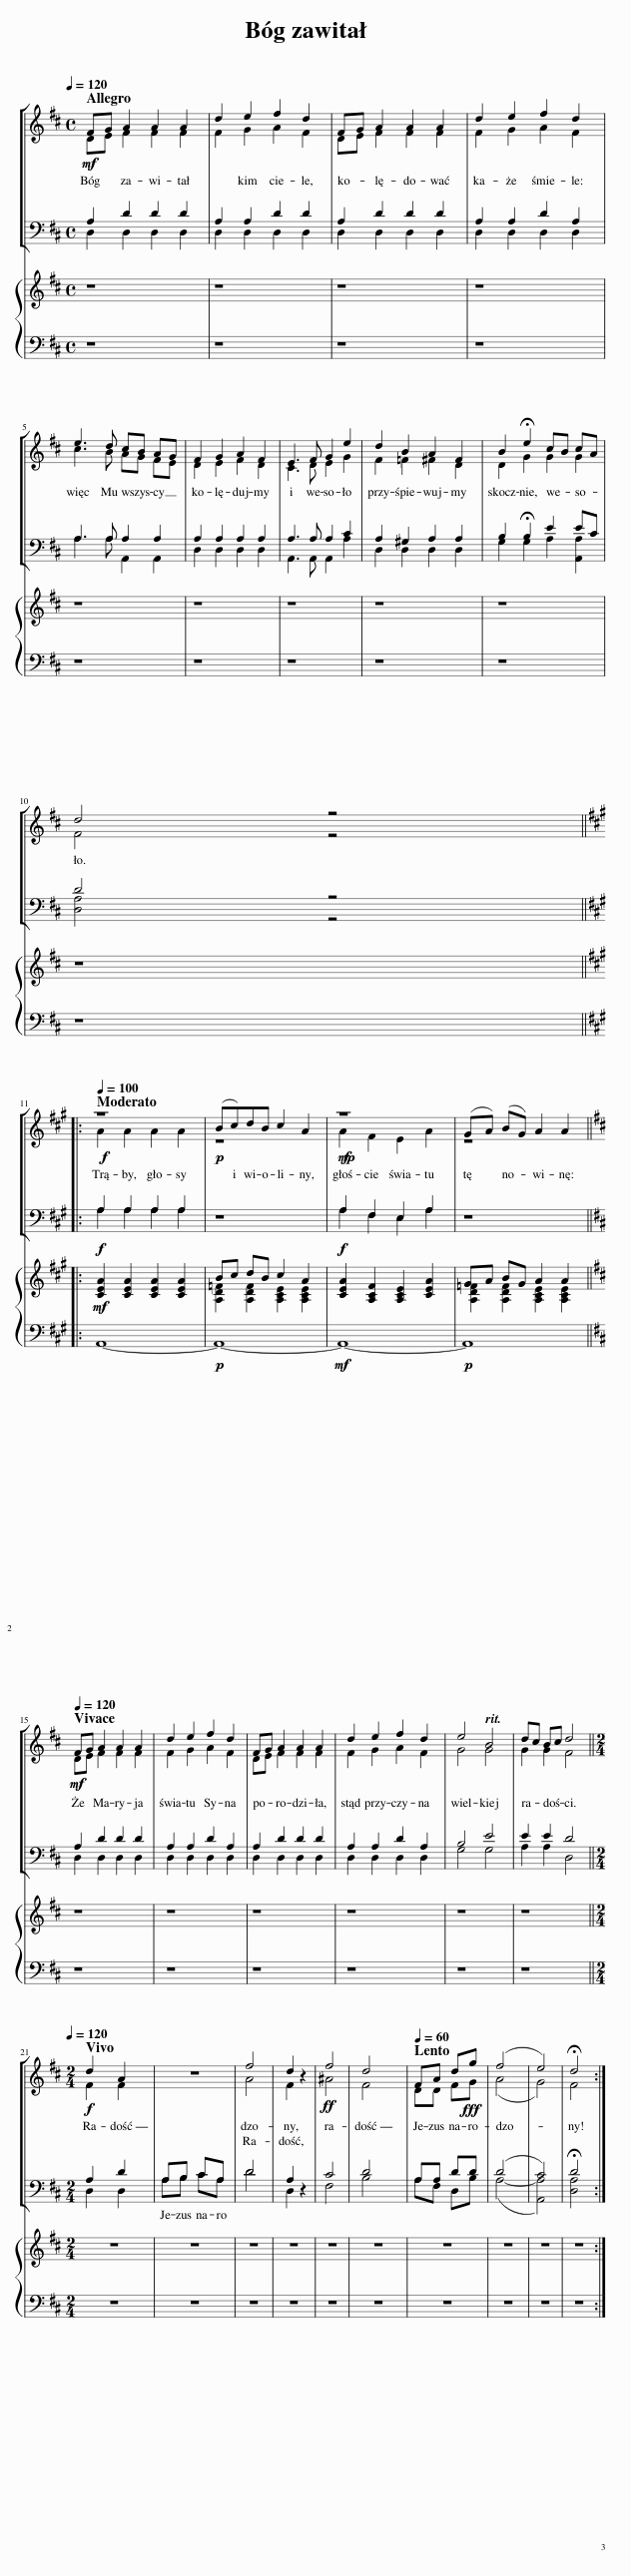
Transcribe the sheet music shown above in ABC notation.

X:1
%%score [ ( 1 2 ) ( 3 4 ) ] { ( 5 6 ) 7 }
L:1/8
Q:1/4=120
M:4/4
I:linebreak $
K:D
V:1 treble
V:2 treble
V:3 bass
V:4 bass
V:5 treble
V:6 treble
V:7 bass
V:1
!mf! FG A2 A2 A2 | d2 e2 f2 d2 | FG A2 A2 A2 | d2 e2 f2 d2 |$ e3 d cB AG | %5
 F2 G2 A2 F2 | E3 F G2 e2 | d2 B2 A2 F2 | B2 !fermata!e2 cB cA |$ d4 z4 |:$ %10
[K:A]!f![Q:1/4=100] z8 |!p! (Bc)dB c2 A2 |!f!!mp! z8 | (GA) (BG) A2 A2 ||$[K:D]!mf![Q:1/4=120] FG A2 A2 A2 | %15
 d2 e2 f2 d2 | FG A2 A2 A2 | d2 e2 f2 d2 | e4 B4 | dc Bc d4 ||$ %20
[M:2/4]!f![Q:1/4=120] d2 A2 | z4 | f4 | d2 z2 |!ff! f4 | %25
 d4 |[Q:1/4=60] FA d!fff!g | (f4 | e4) | !fermata!d4 :| %30
V:2
 DE F2 F2 F2 | F2 G2 A2 F2 | DE F2 F2 F2 | F2 G2 A2 F2 |$ c3 B AG FE | %5
 D2 E2 F2 D2 | C3 D E2 G2 | F2 =F2 ^F2 D2 | D2 G2 G2 G2 |$ F4 z4 |:$ %10
[K:A] A2 A2 A2 A2 | z8 | A2 F2 E2 A2 | z8 ||$[K:D] DE F2 F2 F2 | %15
 F2 G2 A2 F2 | DE F2 F2 F2 | F2 G2 A2 F2 | G4 G4 | G2 G2 F4 ||$ %20
[M:2/4] F2 F2 | x4 | A4 | F2 x2 | ^A4 | %25
 F4 | DD FG | (A4 | G4) | F4 :| %30
V:3
 A,2 D2 D2 D2 | A,2 A,2 D2 D2 | A,2 D2 D2 D2 | A,2 A,2 D2 A,2 |$ A,3 A, A,2 A,2 | %5
 A,2 A,2 A,2 A,2 | A,3 A, A,2 C2 | A,2 ^G,2 A,2 A,2 | B,2 B,2 E2 EC |$ D4 z4 |:$ %10
[K:A]!f! A,2 A,2 A,2 A,2 | z8 |!f! A,2 F,2 E,2 A,2 | z8 ||$[K:D] A,2 D2 D2 D2 | %15
 A,2 A,2 D2 A,2 | A,2 D2 D2 D2 | A,2 A,2 D2 A,2 | B,4 E4 | E2 E2 D4 ||$ %20
[M:2/4] A,2 D2 | A,B, CA, | D4 | A,2 z2 | C4 | %25
 D4 | A,A, DD | (D4 | C4) | D4 :| %30
V:4
 D,2 D,2 D,2 D,2 | D,2 D,2 D,2 D,2 | D,2 D,2 D,2 D,2 | D,2 D,2 D,2 D,2 |$ A,3 A, A,,2 A,,2 | %5
 D,2 D,2 D,2 D,2 | A,,3 A,, A,,2 A,2 | D,2 D,2 D,2 D,2 | G,2 !fermata!G,2 A,2 [A,,A,]2 |$ [D,A,]4 z4 |:$ %10
[K:A] A,2 A,2 A,2 A,2 | x8 | A,2 F,2 E,2 A,2 | x8 ||$[K:D] D,2 D,2 D,2 D,2 | %15
 D,2 D,2 D,2 D,2 | D,2 D,2 D,2 D,2 | D,2 D,2 D,2 D,2 | G,4 G,4 | A,2 A,2 D,4 ||$ %20
[M:2/4] D,2 D,2 | A,B, CA, | D4 | D,2 x2 | F,4 | %25
 B,4 | A,F, D,B, | (A,4- | [A,,A,]4) | !fermata![D,A,]4 :| %30
V:5
 z8 | z8 | z8 | z8 |$ z8 | %5
 z8 | z8 | z8 | z8 |$ z8 |:$ %10
[K:A]!mf! [CEA]2 [CEA]2 [CEA]2 [CEA]2 | Bc dB c2 A2 | [CEA]2 [A,CF]2 [A,CE]2 [CEA]2 | GA BG A2 A2 ||$[K:D] z8 | %15
 z8 | z8 | z8 | z8 | z8 ||$ %20
[M:2/4] z4 | z4 | z4 | z4 | z4 | %25
 z4 | z4 | z4 | z4 | z4 :| %30
V:6
 x8 | x8 | x8 | x8 |$ x8 | %5
 x8 | x8 | x8 | x8 |$ x8 |:$ %10
[K:A] x8 | [A,D=F]2 [A,DF]2 [A,CE]2 [A,CE]2 | x8 | [A,D=F]2 [A,DF]2 [A,CE]2 [A,CE]2 ||$[K:D] x8 | %15
 x8 | x8 | x8 | x8 | x8 ||$ %20
[M:2/4] x4 | x4 | x4 | x4 | x4 | %25
 x4 | x4 | x4 | x4 | x4 :| %30
V:7
 z8 | z8 | z8 | z8 |$ z8 | %5
 z8 | z8 | z8 | z8 |$ z8 |:$ %10
[K:A] A,,8- |!p! A,,8- |!mf! A,,8- |!p! A,,8 ||$[K:D] z8 | %15
 z8 | z8 | z8 | z8 | z8 ||$ %20
[M:2/4] z4 | z4 | z4 | z4 | z4 | %25
 z4 | z4 | z4 | z4 | z4 :| %30
